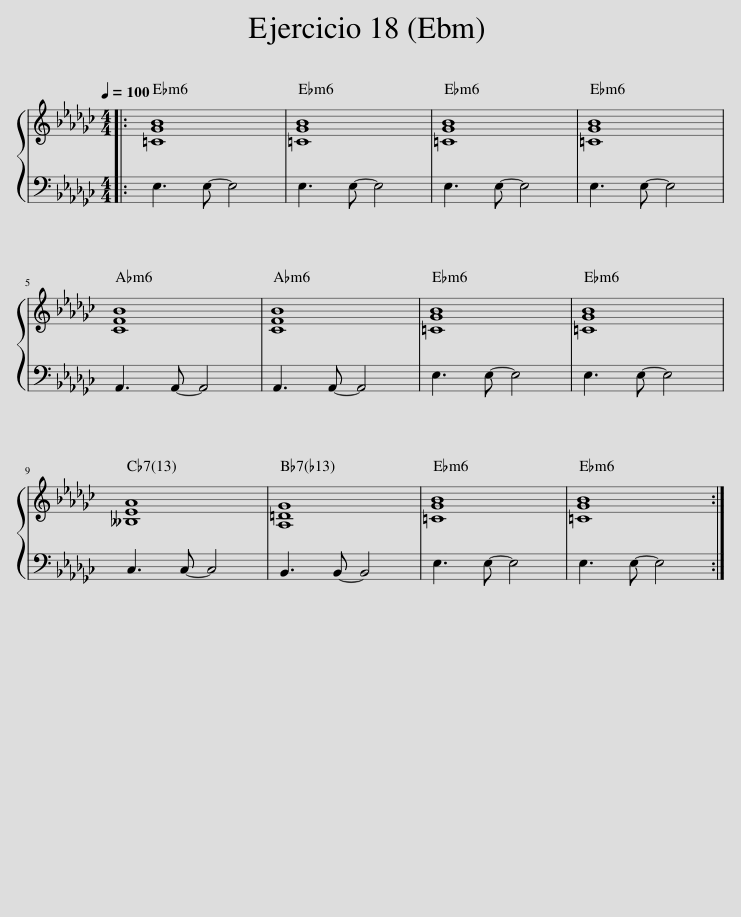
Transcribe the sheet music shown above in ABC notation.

X:1
%%score { 1 | 2 }
L:1/8
Q:1/4=100
M:4/4
I:linebreak $
K:Gb
V:1 treble
V:2 bass
V:1
|: [=CGB]8 | [=CGB]8 | [=CGB]8 | [=CGB]8 |$ [CFB]8 | %5
 [CFB]8 | [=CGB]8 | [=CGB]8 |$ [__B,EA]8 | [A,=DG]8 | %10
 [=CGB]8 | [=CGB]8 :| %12
V:2
|: E,3 E,- E,4 | E,3 E,- E,4 | E,3 E,- E,4 | E,3 E,- E,4 |$ A,,3 A,,- A,,4 | %5
 A,,3 A,,- A,,4 | E,3 E,- E,4 | E,3 E,- E,4 |$ C,3 C,- C,4 | B,,3 B,,- B,,4 | %10
 E,3 E,- E,4 | E,3 E,- E,4 :| %12
